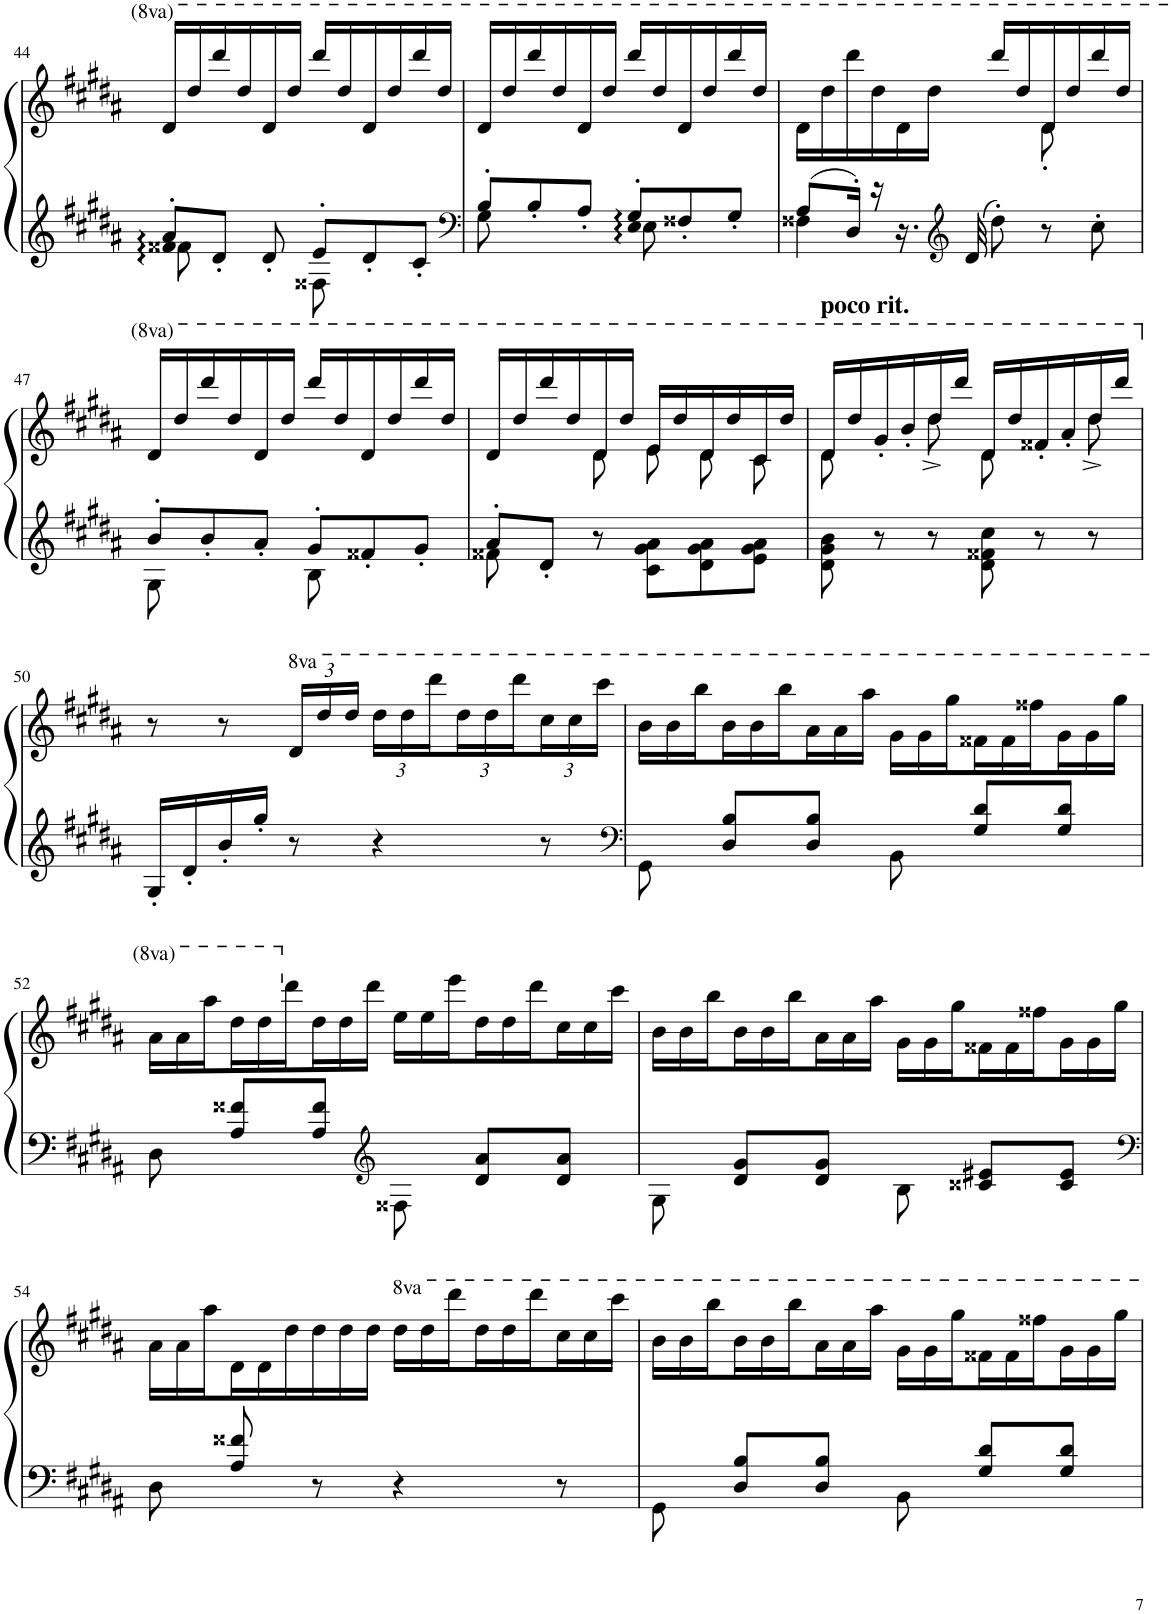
**kern	**kern
*part1	*part1
*staff2	*staff1
*I"Piano	*
*I'Pno	*
!!LO:PB:g=z
*clefG2	*clefG2
*k[f#c#g#d#a#]	*k[f#c#g#d#a#]
*M6/8	*M6/8
=44	=44
*^	*
*	*^	*
8a#'/L	8f##X\	8f##X 8a#	16dd#'/LL
.	.	.	16ddd#'/
8d#'/J	4ryy	2ryy	16dddd#'/
.	.	.	16ddd#'/
8d#'/	.	.	16dd#'/
.	.	.	16ddd#'/JJ
8e'/L	8F##X\	.	16dddd#'/LL
.	.	.	16ddd#'/
8d#'/	4ryy	.	16dd#'/
.	.	.	16ddd#'/
8c#'/J	.	8ryy	16dddd#'/
.	.	.	16ddd#'/JJ
=45	=45	=45	=45
*clefF4	*	*	*
8B'/L	8G#\	4.ryy	16dd#'/LL
.	.	.	16ddd#'/
8B'/	4ryy	.	16dddd#'/
.	.	.	16ddd#'/
8A#'/J	.	.	16dd#'/
.	.	.	16ddd#'/JJ
8G#'/L	8E\	8E 8G#	16dddd#'/LL
.	.	.	16ddd#'/
8F##X'/	4ryy	4ryy	16dd#'/
.	.	.	16ddd#'/
8G#'/J	.	.	16dddd#'/
.	.	.	16ddd#'/JJ
*	*v	*v	*
=46	=46	=46
*	*	*^
8A#/L	4F##X\	16dd#'\LL	2ryy
.	.	16ddd#'\	.
16D#'/Jk	.	16dddd#'\	.
16r	.	16ddd#'\	.
16.r	2ryy	16dd#'\	.
.	.	16ddd#'\JJ	.
*clefG2	*	*	*
32d#/	.	.	.
8dd#'\	.	16dddd#'/LL	.
.	.	16ddd#'/	.
8r	.	16dd#'/	8dd#'\
.	.	16ddd#'/	.
8cc#'\	.	16dddd#'/	8ryy
.	.	16ddd#'/JJ	.
*	*	*v	*v
!!LO:LB:g=z
=47	=47	=47
8b'/L	8G#\	16dd#'/LL
.	.	16ddd#'/
8b'/	4ryy	16dddd#'/
.	.	16ddd#'/
8a#'/J	.	16dd#'/
.	.	16ddd#'/JJ
8g#'/L	8B\	16dddd#'/LL
.	.	16ddd#'/
8f##X'/	4ryy	16dd#'/
.	.	16ddd#'/
8g#'/J	.	16dddd#'/
.	.	16ddd#'/JJ
=48	=48	=48
*	*	*^
8a#'/L	8f##X'\	16dd#'/LL	4ryy
.	.	16ddd#'/	.
8d#'/J	2ryy	16dddd#'/	.
.	.	16ddd#'/	.
8r	.	16dd#'/	8dd#\
.	.	16ddd#'/JJ	.
8c#\ 8g#\ 8a#\L	.	16ee'/LL	8ee\
.	.	16ddd#'/	.
8d#\ 8g#\ 8a#\	.	16dd#'/	8dd#\
.	.	16ddd#'/	.
8e\ 8g#\ 8a#\J	8ryy	16cc#'/	8cc#\
.	.	16ddd#'/JJ	.
*v	*v	*	*
=49	=49	=49
!	!LO:TX:a:B:t=poco rit.	!
8d#\ 8g#\ 8b\	16dd#'/LL	8dd#\
.	16ddd#'/	.
8r	16gg#'/	8ryy
.	16bb'/	.
8r	16ddd#'/	8ddd#^\
.	16dddd#'/JJ	.
8d#\ 8f##X\ 8cc#\	16dd#'/LL	8dd#\
.	16ddd#'/	.
8r	16ff##X'/	8ryy
.	16aa#'/	.
8r	16ddd#'/	8ddd#^\
.	16dddd#'/JJ	.
*	*v	*v
!!LO:LB:g=z
=50	=50
16G#'/LL	8r
16d#'/	.
16b'/	8r
16gg#'/JJ	.
*	*8va
*	*Xbrackettup
8r	24dd#/LL
.	24ddd#/
.	24ddd#/JJ
4r	24ddd#\LL
.	24ddd#\
.	24dddd#\
.	24ddd#\
.	24ddd#\
.	24dddd#\
8r	24ccc#\
.	24ccc#\
.	24cccc#\JJ
=51	=51
*clefF4	*
*	*Xtuplet
8GG#\	24bb\LL
.	24bb\
.	24bbb\
8D#/ 8B/L	24bb\
.	24bb\
.	24bbb\
8D#/ 8B/J	24aa#\
.	24aa#\
.	24aaa#\JJ
8BB\	24gg#\LL
.	24gg#\
.	24ggg#\
8G#/ 8d#/L	24ff##X\
.	24ff##\
.	24fff##X\
8G#/ 8d#/J	24gg#\
.	24gg#\
.	24ggg#\JJ
!!LO:LB:g=z
=52	=52
8D#\	24aa#\LL
.	24aa#\
.	24aaa#\
*	*X8va
8A#/ 8f##X/L	24dd#\
.	24dd#\
.	24ddd#\
8A#/ 8f##/J	24dd#\
.	24dd#\
.	24ddd#\JJ
*clefG2	*
8F##X\	24ee\LL
.	24ee\
.	24eee\
8d#/ 8a#/L	24dd#\
.	24dd#\
.	24ddd#\
8d#/ 8a#/J	24cc#\
.	24cc#\
.	24ccc#\JJ
=53	=53
8G#\	24b\LL
.	24b\
.	24bb\
8d#/ 8g#/L	24b\
.	24b\
.	24bb\
8d#/ 8g#/J	24a#\
.	24a#\
.	24aa#\JJ
8B\	24g#\LL
.	24g#\
.	24gg#\
8c##X/ 8e#X/L	24f##X\
.	24f##\
.	24ff##X\
8c##/ 8e#/J	24g#\
.	24g#\
.	24gg#\JJ
!!LO:LB:g=z
=54	=54
*clefF4	*
8D#\	24a#\LL
.	24a#\
.	24aa#\
8A#/ 8f##X/	24d#\
.	24d#\
.	24dd#\
8r	24dd#\
.	24dd#\
.	24dd#\JJ
4r	24ddd#\LL
.	24ddd#\
.	24dddd#\
.	24ddd#\
.	24ddd#\
.	24dddd#\
8r	24ccc#\
.	24ccc#\
.	24cccc#\JJ
=55	=55
8GG#\	24bb\LL
.	24bb\
.	24bbb\
8D#/ 8B/L	24bb\
.	24bb\
.	24bbb\
8D#/ 8B/J	24aa#\
.	24aa#\
.	24aaa#\JJ
8BB\	24gg#\LL
.	24gg#\
.	24ggg#\
8G#/ 8d#/L	24ff##X\
.	24ff##\
.	24fff##X\
8G#/ 8d#/J	24gg#\
.	24gg#\
.	24ggg#\JJ
=	=
*-	*-
